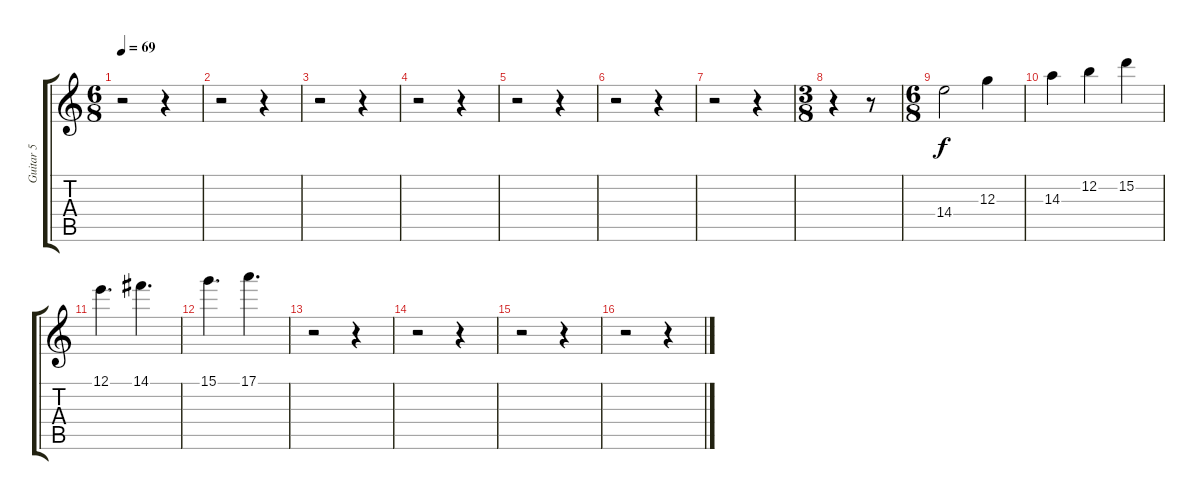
\track ("Guitar 5" "Guitar 5") {instrument acousticguitarsteel}
\staff {score tabs}
\tuning (E4 B3 G3 D3 A2 E2) {hide}
\ts (6 8)
\tempo 69
\clef g2
\ks c
r.2{dy f} r.4 |
r.2 r.4 |
r.2 r.4 |
r.2 r.4 |
r.2 r.4 |
r.2 r.4 |
r.2 r.4 |
\ts (3 8)
r.4 r.8 |
\ts (6 8)
14.4.2 12.3.4 |
14.3.4 12.2.4 15.2.4 |
12.1.4{d} 14.1.4{d} |
15.1.4{d} 17.1.4{d} |
r.2 r.4 |
r.2 r.4 |
r.2 r.4 |
r.2 r.4
